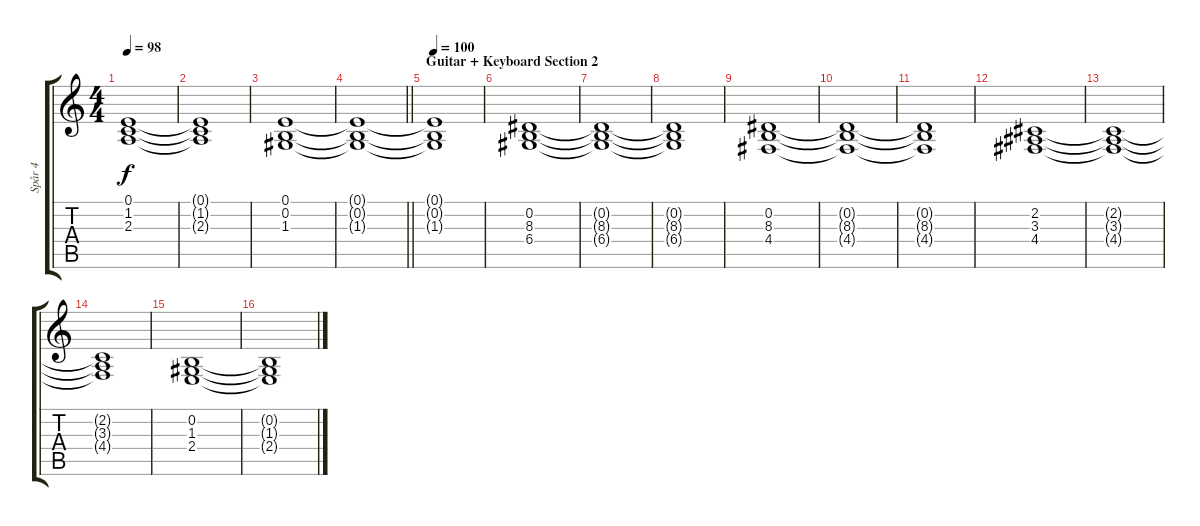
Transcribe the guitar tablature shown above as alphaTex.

\track ("Spår 4" "Spår 4") {instrument stringensemble1}
\staff {score tabs}
\tuning (E4 B3 G3 D3 A2 E2) {hide}
\ts (4 4)
\tempo 98
\clef g2
\ks c
(0.1 1.2 2.3).1{dy f} |
(0.1{t} 1.2{t} 2.3{t}).1 |
(0.1 0.2 1.3).1 |
\barLineRight lightlight
(0.1{t} 0.2{t} 1.3{t}).1 |
\section ("" "Guitar + Keyboard Section 2")
\tempo 100
(0.1{t} 0.2{t} 1.3{t}).1 |
(0.2 8.3 6.4).1 |
(0.2{t} 8.3{t} 6.4{t}).1 |
(0.2{t} 8.3{t} 6.4{t}).1 |
(0.2 8.3 4.4).1 |
(0.2{t} 8.3{t} 4.4{t}).1 |
(0.2{t} 8.3{t} 4.4{t}).1 |
(2.2 3.3 4.4).1 |
(2.2{t} 3.3{t} 4.4{t}).1 |
(2.2{t} 3.3{t} 4.4{t}).1 |
(0.2 1.3 2.4).1 |
(0.2{t} 1.3{t} 2.4{t}).1
